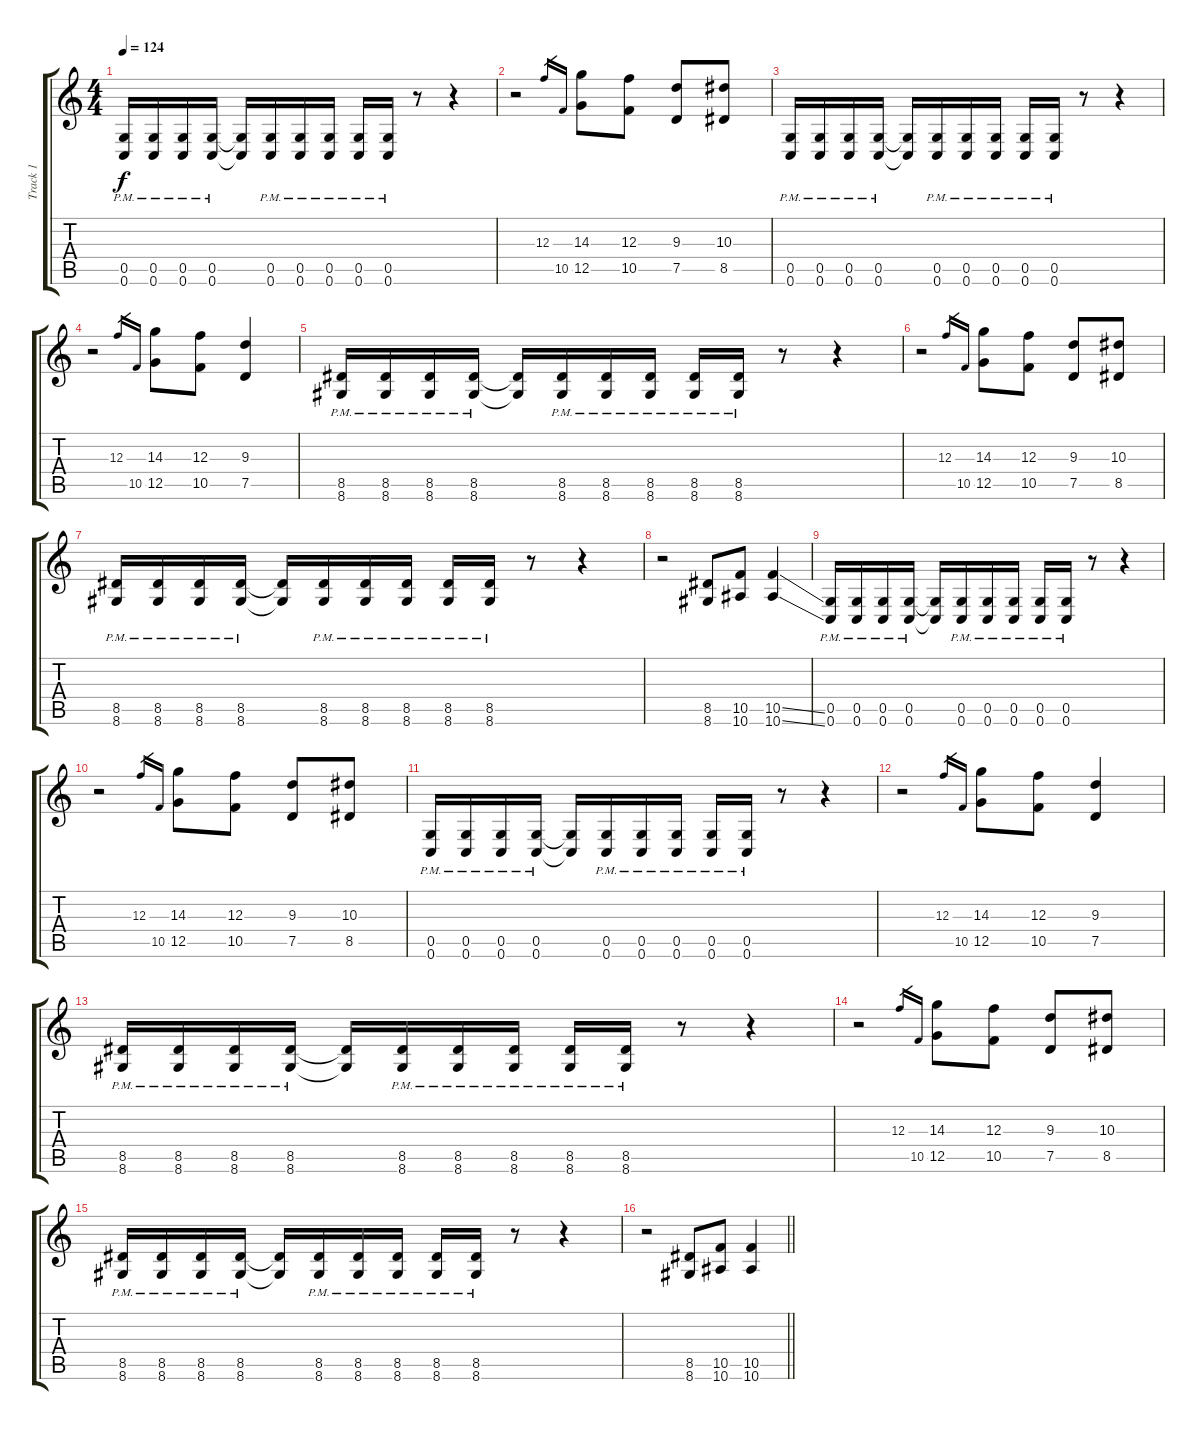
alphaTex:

\track ("Track 1" "Track 1") {instrument distortionguitar}
\staff {score tabs}
\tuning (D4 A3 F3 C3 G2 C2) {hide}
\ts (4 4)
\tempo 124
\clef g2
\ks c
(0.5{pm} 0.6{pm}).16{dy f} (0.5{pm} 0.6{pm}).16 (0.5{pm} 0.6{pm}).16 (0.5{pm} 0.6{pm}).16 (0.5{t} 0.6{t}).16 (0.5{pm} 0.6{pm}).16 (0.5{pm} 0.6{pm}).16 (0.5{pm} 0.6{pm}).16 (0.5{pm} 0.6{pm}).16 (0.5{pm} 0.6{pm}).16 r.8 r.4 |
r.2 12.3.16{gr} 10.5.16{gr} (14.3 12.5).8 (12.3 10.5).8 (9.3 7.5).8 (10.3 8.5).8 |
(0.5{pm} 0.6{pm}).16 (0.5{pm} 0.6{pm}).16 (0.5{pm} 0.6{pm}).16 (0.5{pm} 0.6{pm}).16 (0.5{t} 0.6{t}).16 (0.5{pm} 0.6{pm}).16 (0.5{pm} 0.6{pm}).16 (0.5{pm} 0.6{pm}).16 (0.5{pm} 0.6{pm}).16 (0.5{pm} 0.6{pm}).16 r.8 r.4 |
r.2 12.3.16{gr} 10.5.16{gr} (14.3 12.5).8 (12.3 10.5).8 (9.3 7.5).4 |
(8.5{pm} 8.6{pm}).16 (8.5{pm} 8.6{pm}).16 (8.5{pm} 8.6{pm}).16 (8.5{pm} 8.6{pm}).16 (8.5{t} 8.6{t}).16 (8.5{pm} 8.6{pm}).16 (8.5{pm} 8.6{pm}).16 (8.5{pm} 8.6{pm}).16 (8.5{pm} 8.6{pm}).16 (8.5{pm} 8.6{pm}).16 r.8 r.4 |
r.2 12.3.16{gr} 10.5.16{gr} (14.3 12.5).8 (12.3 10.5).8 (9.3 7.5).8 (10.3 8.5).8 |
(8.5{pm} 8.6{pm}).16 (8.5{pm} 8.6{pm}).16 (8.5{pm} 8.6{pm}).16 (8.5{pm} 8.6{pm}).16 (8.5{t} 8.6{t}).16 (8.5{pm} 8.6{pm}).16 (8.5{pm} 8.6{pm}).16 (8.5{pm} 8.6{pm}).16 (8.5{pm} 8.6{pm}).16 (8.5{pm} 8.6{pm}).16 r.8 r.4 |
r.2 (8.5 8.6).8 (10.5 10.6).8 (10.5{ss} 10.6{ss}).4 |
(0.5{pm} 0.6{pm}).16 (0.5{pm} 0.6{pm}).16 (0.5{pm} 0.6{pm}).16 (0.5{pm} 0.6{pm}).16 (0.5{t} 0.6{t}).16 (0.5{pm} 0.6{pm}).16 (0.5{pm} 0.6{pm}).16 (0.5{pm} 0.6{pm}).16 (0.5{pm} 0.6{pm}).16 (0.5{pm} 0.6{pm}).16 r.8 r.4 |
r.2 12.3.16{gr} 10.5.16{gr} (14.3 12.5).8 (12.3 10.5).8 (9.3 7.5).8 (10.3 8.5).8 |
(0.5{pm} 0.6{pm}).16 (0.5{pm} 0.6{pm}).16 (0.5{pm} 0.6{pm}).16 (0.5{pm} 0.6{pm}).16 (0.5{t} 0.6{t}).16 (0.5{pm} 0.6{pm}).16 (0.5{pm} 0.6{pm}).16 (0.5{pm} 0.6{pm}).16 (0.5{pm} 0.6{pm}).16 (0.5{pm} 0.6{pm}).16 r.8 r.4 |
r.2 12.3.16{gr} 10.5.16{gr} (14.3 12.5).8 (12.3 10.5).8 (9.3 7.5).4 |
(8.5{pm} 8.6{pm}).16 (8.5{pm} 8.6{pm}).16 (8.5{pm} 8.6{pm}).16 (8.5{pm} 8.6{pm}).16 (8.5{t} 8.6{t}).16 (8.5{pm} 8.6{pm}).16 (8.5{pm} 8.6{pm}).16 (8.5{pm} 8.6{pm}).16 (8.5{pm} 8.6{pm}).16 (8.5{pm} 8.6{pm}).16 r.8 r.4 |
r.2 12.3.16{gr} 10.5.16{gr} (14.3 12.5).8 (12.3 10.5).8 (9.3 7.5).8 (10.3 8.5).8 |
(8.5{pm} 8.6{pm}).16 (8.5{pm} 8.6{pm}).16 (8.5{pm} 8.6{pm}).16 (8.5{pm} 8.6{pm}).16 (8.5{t} 8.6{t}).16 (8.5{pm} 8.6{pm}).16 (8.5{pm} 8.6{pm}).16 (8.5{pm} 8.6{pm}).16 (8.5{pm} 8.6{pm}).16 (8.5{pm} 8.6{pm}).16 r.8 r.4 |
\barLineRight lightlight
r.2 (8.5 8.6).8 (10.5 10.6).8 (10.5 10.6{ss}).4
